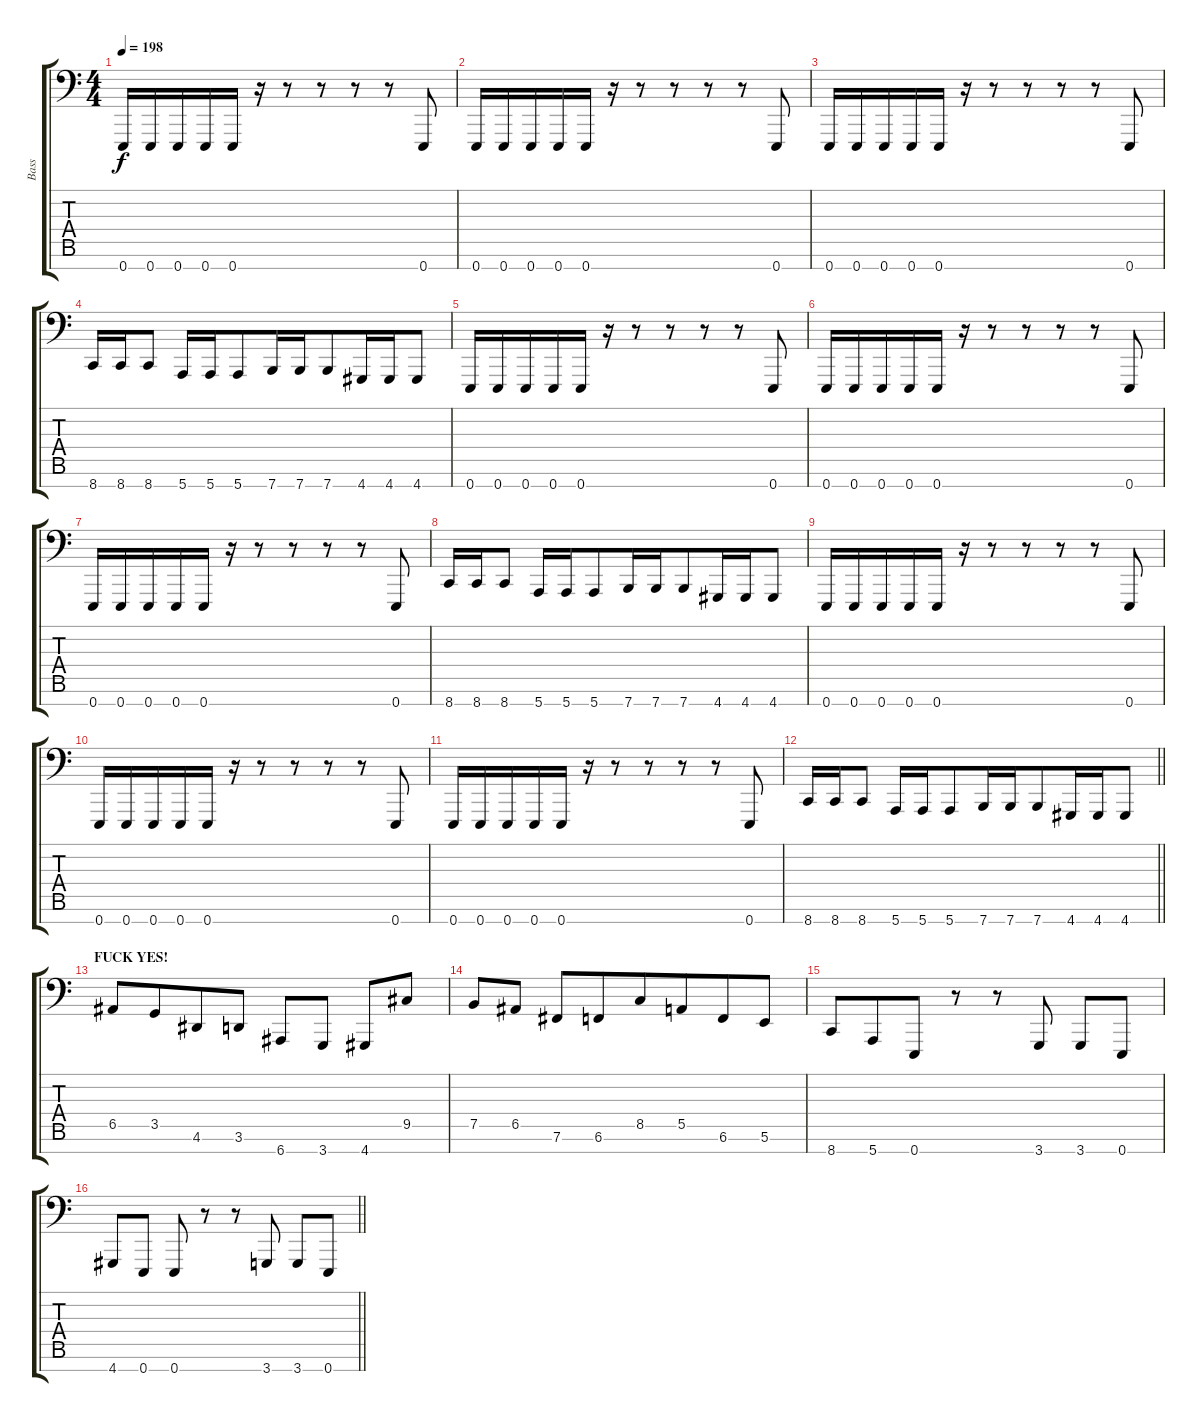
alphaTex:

\track ("Bass" "Bass") {instrument electricbassfinger}
\staff {score tabs}
\tuning (B2 Gb2 E2 B1 E1 B0 E0) {hide}
\ts (4 4)
\tempo 198
\clef f4
\ks c
0.7.16{dy f beam merge} 0.7.16 0.7.16 0.7.16{beam merge} 0.7.16 r.16 r.8 r.8 r.8 r.8 0.7.8 |
0.7.16{beam merge} 0.7.16 0.7.16 0.7.16{beam merge} 0.7.16 r.16 r.8 r.8 r.8 r.8 0.7.8 |
0.7.16{beam merge} 0.7.16 0.7.16 0.7.16{beam merge} 0.7.16 r.16 r.8 r.8 r.8 r.8 0.7.8 |
8.7.16 8.7.16{beam merge} 8.7.8 5.7.16 5.7.16 5.7.8{beam merge} 7.7.16{beam merge} 7.7.16{beam merge} 7.7.8{beam merge} 4.7.16{beam merge} 4.7.16{beam merge} 4.7.8 |
0.7.16{beam merge} 0.7.16 0.7.16 0.7.16{beam merge} 0.7.16 r.16 r.8 r.8 r.8 r.8 0.7.8 |
0.7.16{beam merge} 0.7.16 0.7.16 0.7.16{beam merge} 0.7.16 r.16 r.8 r.8 r.8 r.8 0.7.8 |
0.7.16{beam merge} 0.7.16 0.7.16 0.7.16{beam merge} 0.7.16 r.16 r.8 r.8 r.8 r.8 0.7.8 |
8.7.16 8.7.16{beam merge} 8.7.8 5.7.16 5.7.16 5.7.8{beam merge} 7.7.16{beam merge} 7.7.16{beam merge} 7.7.8{beam merge} 4.7.16{beam merge} 4.7.16{beam merge} 4.7.8 |
0.7.16{beam merge} 0.7.16 0.7.16 0.7.16{beam merge} 0.7.16 r.16 r.8 r.8 r.8 r.8 0.7.8 |
0.7.16{beam merge} 0.7.16 0.7.16 0.7.16{beam merge} 0.7.16 r.16 r.8 r.8 r.8 r.8 0.7.8 |
0.7.16{beam merge} 0.7.16 0.7.16 0.7.16{beam merge} 0.7.16 r.16 r.8 r.8 r.8 r.8 0.7.8 |
\barLineRight lightlight
8.7.16 8.7.16{beam merge} 8.7.8 5.7.16 5.7.16 5.7.8{beam merge} 7.7.16{beam merge} 7.7.16{beam merge} 7.7.8{beam merge} 4.7.16{beam merge} 4.7.16{beam merge} 4.7.8 |
\section ("" "FUCK YES!")
6.5.8 3.5.8{beam merge} 4.6.8{beam merge} 3.6.8 6.7.8 3.7.8 4.7.8 9.5.8 |
7.5.8 6.5.8 7.6.8 6.6.8{beam merge} 8.5.8 5.5.8{beam merge} 6.6.8 5.6.8 |
8.7.8 5.7.8{beam merge} 0.7.8 r.8{beam merge} r.8 3.7.8 3.7.8 0.7.8 |
\barLineRight lightlight
4.7.8{beam merge} 0.7.8 0.7.8 r.8 r.8{beam merge} 3.7.8 3.7.8{beam merge} 0.7.8
